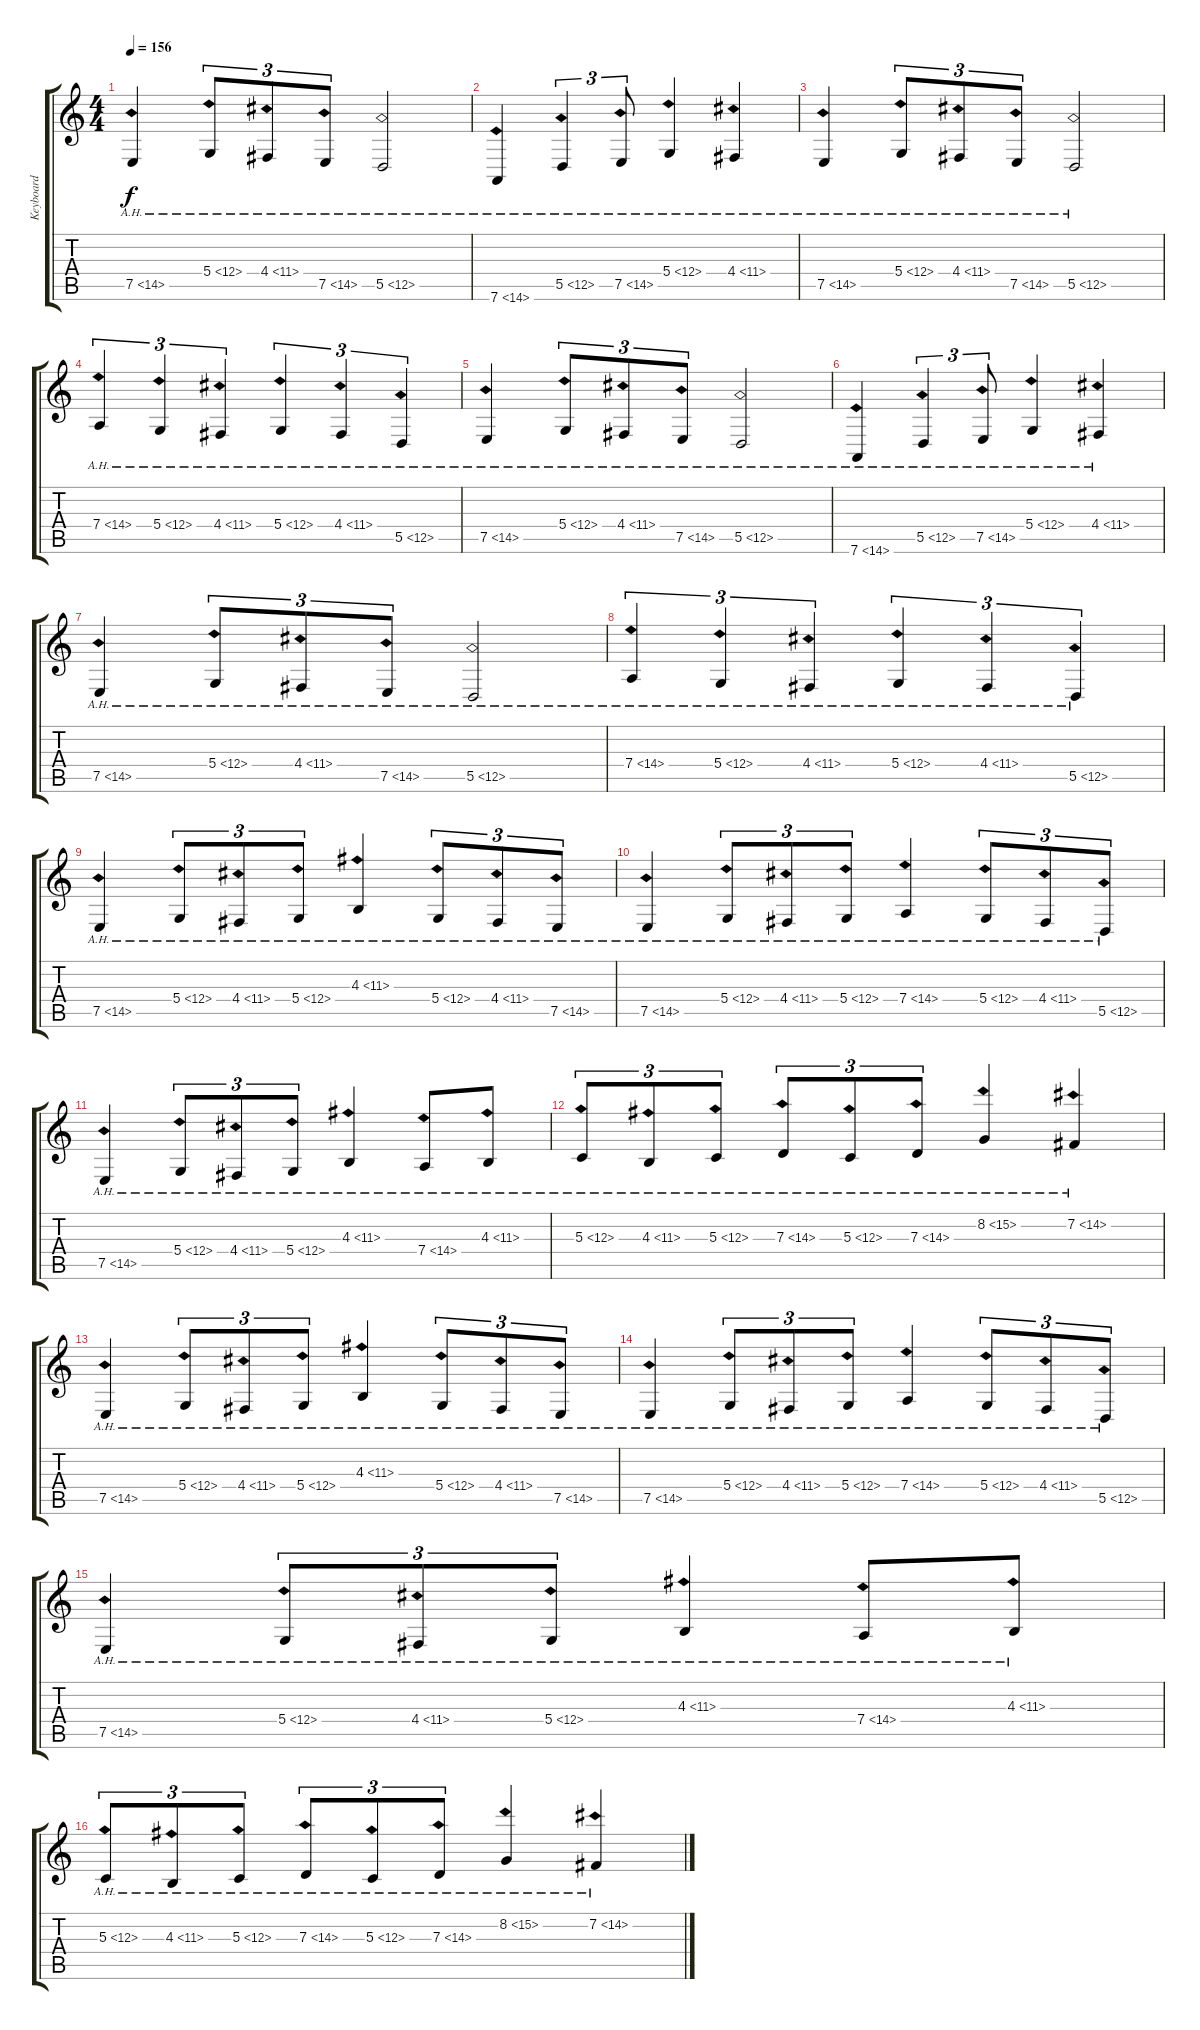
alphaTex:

\track ("Keyboard" "Keyboard") {instrument violin}
\staff {score tabs}
\tuning (E4 B3 G3 D3 A2 D2) {hide}
\ts (4 4)
\tempo 156
\clef g2
\ks c
7.5{ah 7}.4{dy f} 5.4{ah 7}.8{tu (3 2)} 4.4{ah 7}.8{tu (3 2)} 7.5{ah 7}.8{tu (3 2)} 5.5{ah 7}.2 |
7.6{ah 7}.4 5.5{ah 7}.4{tu (3 2)} 7.5{ah 7}.8{tu (3 2)} 5.4{ah 7}.4 4.4{ah 7}.4 |
7.5{ah 7}.4 5.4{ah 7}.8{tu (3 2)} 4.4{ah 7}.8{tu (3 2)} 7.5{ah 7}.8{tu (3 2)} 5.5{ah 7}.2 |
7.4{ah 7}.4{tu (3 2)} 5.4{ah 7}.4{tu (3 2)} 4.4{ah 7}.4{tu (3 2)} 5.4{ah 7}.4{tu (3 2)} 4.4{ah 7}.4{tu (3 2)} 5.5{ah 7}.4{tu (3 2)} |
7.5{ah 7}.4 5.4{ah 7}.8{tu (3 2)} 4.4{ah 7}.8{tu (3 2)} 7.5{ah 7}.8{tu (3 2)} 5.5{ah 7}.2 |
7.6{ah 7}.4 5.5{ah 7}.4{tu (3 2)} 7.5{ah 7}.8{tu (3 2)} 5.4{ah 7}.4 4.4{ah 7}.4 |
7.5{ah 7}.4 5.4{ah 7}.8{tu (3 2)} 4.4{ah 7}.8{tu (3 2)} 7.5{ah 7}.8{tu (3 2)} 5.5{ah 7}.2 |
7.4{ah 7}.4{tu (3 2)} 5.4{ah 7}.4{tu (3 2)} 4.4{ah 7}.4{tu (3 2)} 5.4{ah 7}.4{tu (3 2)} 4.4{ah 7}.4{tu (3 2)} 5.5{ah 7}.4{tu (3 2)} |
7.5{ah 7}.4 5.4{ah 7}.8{tu (3 2)} 4.4{ah 7}.8{tu (3 2)} 5.4{ah 7}.8{tu (3 2)} 4.3{ah 7}.4 5.4{ah 7}.8{tu (3 2)} 4.4{ah 7}.8{tu (3 2)} 7.5{ah 7}.8{tu (3 2)} |
7.5{ah 7}.4 5.4{ah 7}.8{tu (3 2)} 4.4{ah 7}.8{tu (3 2)} 5.4{ah 7}.8{tu (3 2)} 7.4{ah 7}.4 5.4{ah 7}.8{tu (3 2)} 4.4{ah 7}.8{tu (3 2)} 5.5{ah 7}.8{tu (3 2)} |
7.5{ah 7}.4 5.4{ah 7}.8{tu (3 2)} 4.4{ah 7}.8{tu (3 2)} 5.4{ah 7}.8{tu (3 2)} 4.3{ah 7}.4 7.4{ah 7}.8 4.3{ah 7}.8 |
5.3{ah 7}.8{tu (3 2)} 4.3{ah 7}.8{tu (3 2)} 5.3{ah 7}.8{tu (3 2)} 7.3{ah 7}.8{tu (3 2)} 5.3{ah 7}.8{tu (3 2)} 7.3{ah 7}.8{tu (3 2)} 8.2{ah 7}.4 7.2{ah 7}.4 |
7.5{ah 7}.4 5.4{ah 7}.8{tu (3 2)} 4.4{ah 7}.8{tu (3 2)} 5.4{ah 7}.8{tu (3 2)} 4.3{ah 7}.4 5.4{ah 7}.8{tu (3 2)} 4.4{ah 7}.8{tu (3 2)} 7.5{ah 7}.8{tu (3 2)} |
7.5{ah 7}.4 5.4{ah 7}.8{tu (3 2)} 4.4{ah 7}.8{tu (3 2)} 5.4{ah 7}.8{tu (3 2)} 7.4{ah 7}.4 5.4{ah 7}.8{tu (3 2)} 4.4{ah 7}.8{tu (3 2)} 5.5{ah 7}.8{tu (3 2)} |
7.5{ah 7}.4 5.4{ah 7}.8{tu (3 2)} 4.4{ah 7}.8{tu (3 2)} 5.4{ah 7}.8{tu (3 2)} 4.3{ah 7}.4 7.4{ah 7}.8 4.3{ah 7}.8 |
5.3{ah 7}.8{tu (3 2)} 4.3{ah 7}.8{tu (3 2)} 5.3{ah 7}.8{tu (3 2)} 7.3{ah 7}.8{tu (3 2)} 5.3{ah 7}.8{tu (3 2)} 7.3{ah 7}.8{tu (3 2)} 8.2{ah 7}.4 7.2{ah 7}.4
